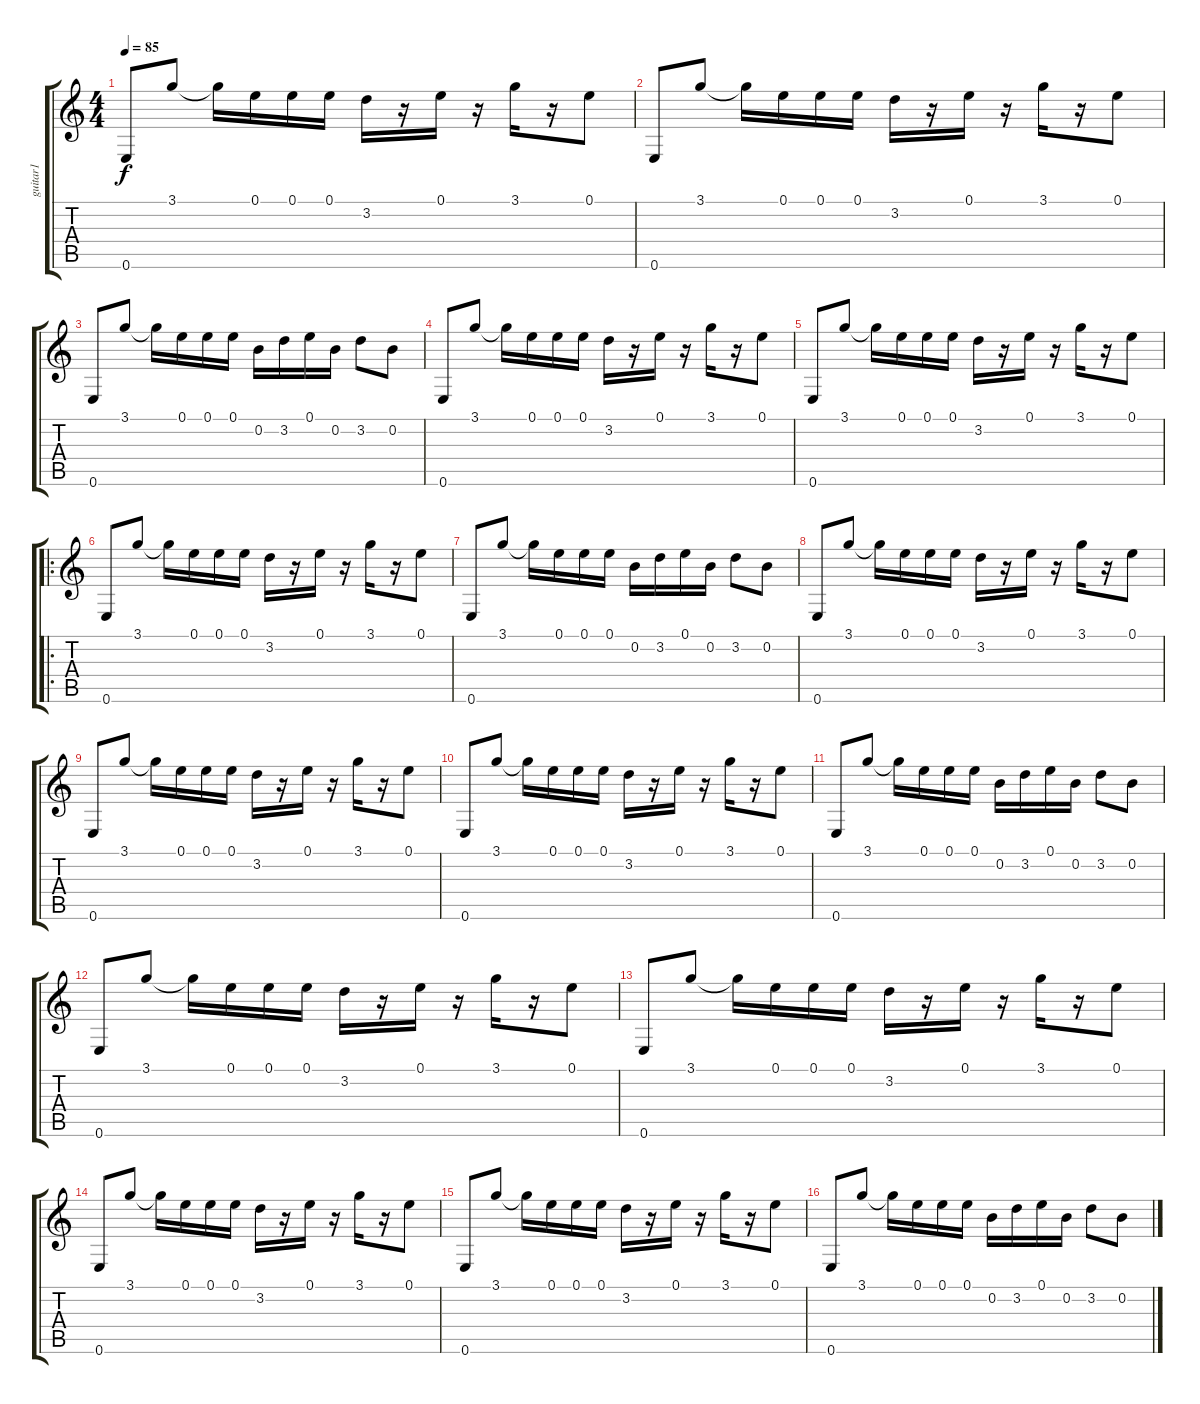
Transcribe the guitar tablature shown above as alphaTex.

\track ("guitar1" "guitar1") {instrument electricguitarjazz}
\staff {score tabs}
\tuning (E4 B3 G3 D3 A2 E2) {hide}
\ts (4 4)
\tempo 85
\clef g2
\ks c
0.6.8{dy f} 3.1.8 3.1{t}.16 0.1.16 0.1.16 0.1.16 3.2.16 r.16 0.1.16 r.16 3.1.16 r.16 0.1.8 |
0.6.8 3.1.8 3.1{t}.16 0.1.16 0.1.16 0.1.16 3.2.16 r.16 0.1.16 r.16 3.1.16 r.16 0.1.8 |
0.6.8 3.1.8 3.1{t}.16 0.1.16 0.1.16 0.1.16 0.2.16 3.2.16 0.1.16 0.2.16 3.2.8 0.2.8 |
0.6.8 3.1.8 3.1{t}.16 0.1.16 0.1.16 0.1.16 3.2.16 r.16 0.1.16 r.16 3.1.16 r.16 0.1.8 |
0.6.8 3.1.8 3.1{t}.16 0.1.16 0.1.16 0.1.16 3.2.16 r.16 0.1.16 r.16 3.1.16 r.16 0.1.8 |
\ro
0.6.8 3.1.8 3.1{t}.16 0.1.16 0.1.16 0.1.16 3.2.16 r.16 0.1.16 r.16 3.1.16 r.16 0.1.8 |
0.6.8 3.1.8 3.1{t}.16 0.1.16 0.1.16 0.1.16 0.2.16 3.2.16 0.1.16 0.2.16 3.2.8 0.2.8 |
0.6.8 3.1.8 3.1{t}.16 0.1.16 0.1.16 0.1.16 3.2.16 r.16 0.1.16 r.16 3.1.16 r.16 0.1.8 |
0.6.8 3.1.8 3.1{t}.16 0.1.16 0.1.16 0.1.16 3.2.16 r.16 0.1.16 r.16 3.1.16 r.16 0.1.8 |
0.6.8 3.1.8 3.1{t}.16 0.1.16 0.1.16 0.1.16 3.2.16 r.16 0.1.16 r.16 3.1.16 r.16 0.1.8 |
0.6.8 3.1.8 3.1{t}.16 0.1.16 0.1.16 0.1.16 0.2.16 3.2.16 0.1.16 0.2.16 3.2.8 0.2.8 |
0.6.8 3.1.8 3.1{t}.16 0.1.16 0.1.16 0.1.16 3.2.16 r.16 0.1.16 r.16 3.1.16 r.16 0.1.8 |
0.6.8 3.1.8 3.1{t}.16 0.1.16 0.1.16 0.1.16 3.2.16 r.16 0.1.16 r.16 3.1.16 r.16 0.1.8 |
0.6.8 3.1.8 3.1{t}.16 0.1.16 0.1.16 0.1.16 3.2.16 r.16 0.1.16 r.16 3.1.16 r.16 0.1.8 |
0.6.8 3.1.8 3.1{t}.16 0.1.16 0.1.16 0.1.16 3.2.16 r.16 0.1.16 r.16 3.1.16 r.16 0.1.8 |
0.6.8 3.1.8 3.1{t}.16 0.1.16 0.1.16 0.1.16 0.2.16 3.2.16 0.1.16 0.2.16 3.2.8 0.2.8
